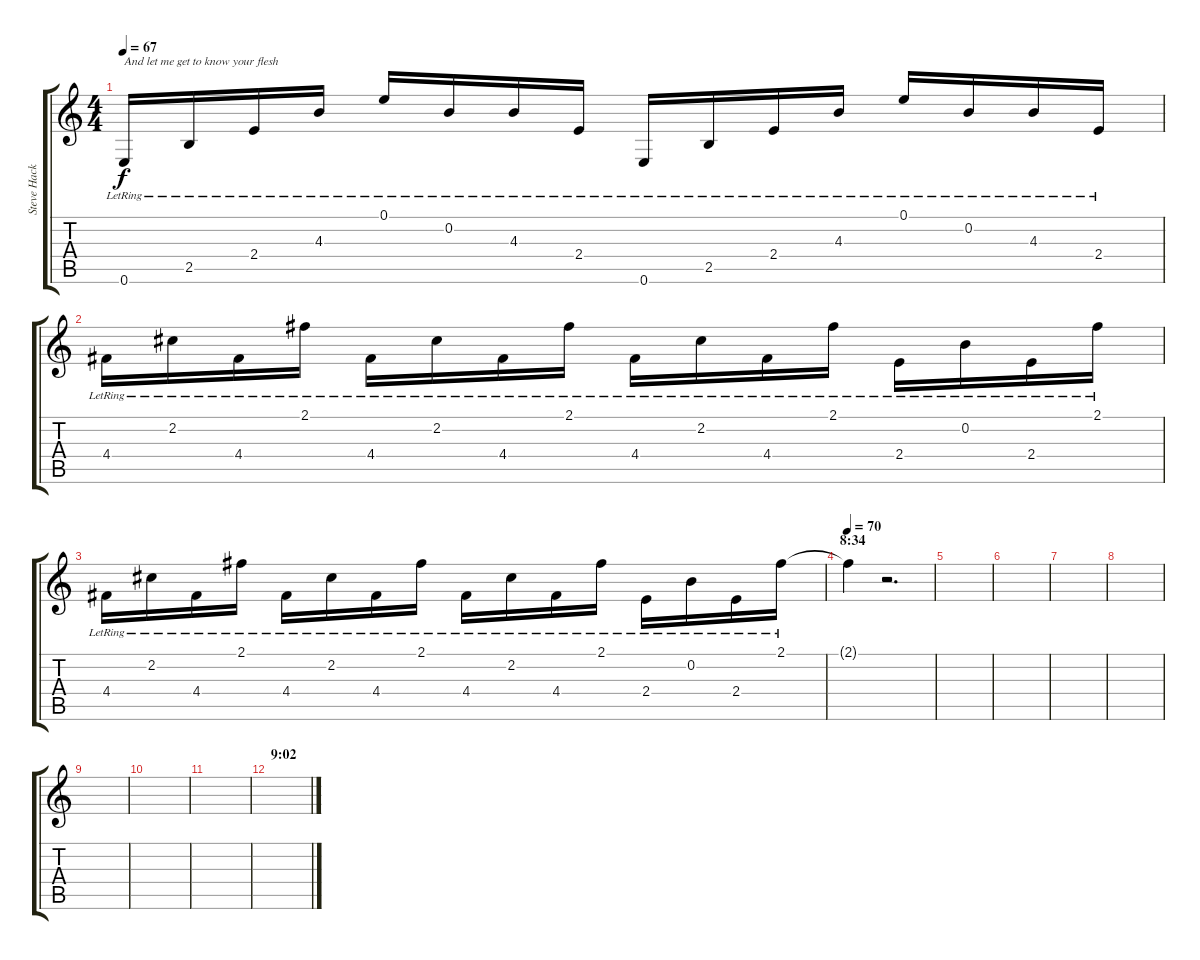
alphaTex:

\track ("Steve Hackett (clean guitar solo)" "Steve Hack") {instrument electricguitarjazz}
\staff {score tabs}
\tuning (E4 B3 G3 D3 A2 E2) {hide}
\ts (4 4)
\tempo 67
\clef g2
\ks c
0.6{lr}.16{txt "And let me get to know your flesh" dy f} 2.5{lr}.16 2.4{lr}.16 4.3{lr}.16 0.1{lr}.16 0.2{lr}.16 4.3{lr}.16 2.4{lr}.16 0.6{lr}.16 2.5{lr}.16 2.4{lr}.16 4.3{lr}.16 0.1{lr}.16 0.2{lr}.16 4.3{lr}.16 2.4{lr}.16 |
4.4{lr}.16 2.2{lr}.16 4.4{lr}.16 2.1{lr}.16 4.4{lr}.16 2.2{lr}.16 4.4{lr}.16 2.1{lr}.16 4.4{lr}.16 2.2{lr}.16 4.4{lr}.16 2.1{lr}.16 2.4{lr}.16 0.2{lr}.16 2.4{lr}.16 2.1{lr}.16 |
4.4{lr}.16 2.2{lr}.16 4.4{lr}.16 2.1{lr}.16 4.4{lr}.16 2.2{lr}.16 4.4{lr}.16 2.1{lr}.16 4.4{lr}.16 2.2{lr}.16 4.4{lr}.16 2.1{lr}.16 2.4{lr}.16 0.2{lr}.16 2.4{lr}.16 2.1{lr}.16 |
\section ("" "8:34")
\tempo 70
2.1{t}.4 r.2{d} |
|
|
|
|
|
|
|
\section ("" "9:02")
